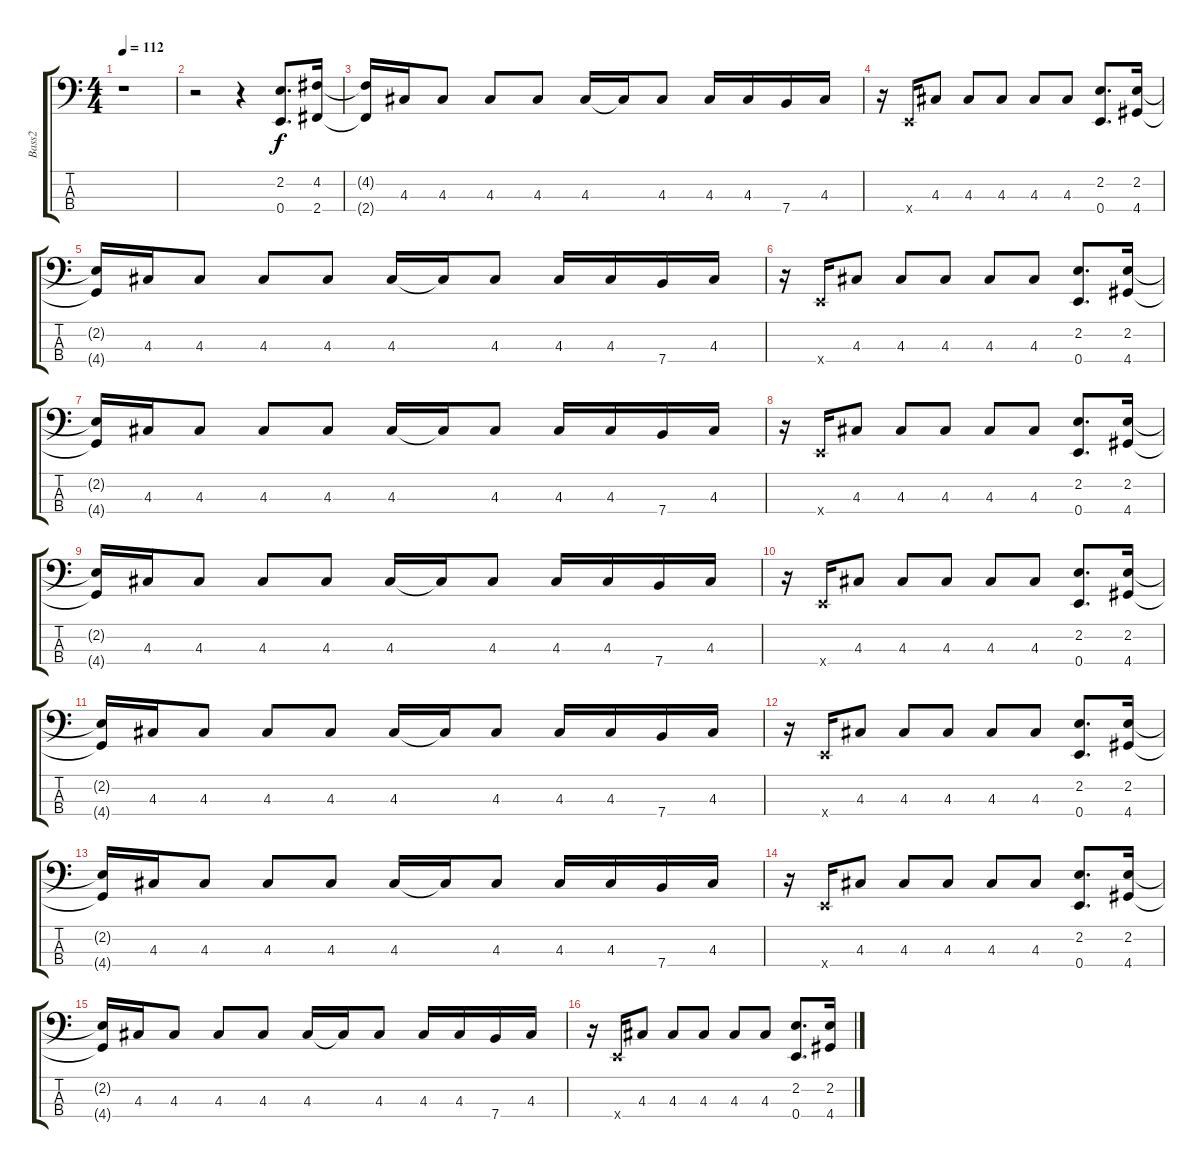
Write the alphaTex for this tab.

\track ("Bass2" "Bass2") {instrument electricbassfinger}
\staff {score tabs}
\tuning (G2 D2 A1 E1) {hide}
\ts (4 4)
\tempo 112
\clef f4
\ks c
r.1{dy f instrument electricbassfinger} |
r.2 r.4 (2.2 0.4).8{d} (4.2 2.4).16 |
(4.2{t} 2.4{t}).16 4.3.16 4.3.8 4.3.8 4.3.8 4.3.16 4.3{t}.16 4.3.8 4.3.16 4.3.16 7.4.16 4.3.16 |
r.16 0.4{x}.16 4.3.8 4.3.8 4.3.8 4.3.8 4.3.8 (2.2 0.4).8{d} (2.2 4.4).16 |
(2.2{t} 4.4{t}).16 4.3.16 4.3.8 4.3.8 4.3.8 4.3.16 4.3{t}.16 4.3.8 4.3.16 4.3.16 7.4.16 4.3.16 |
r.16 0.4{x}.16 4.3.8 4.3.8 4.3.8 4.3.8 4.3.8 (2.2 0.4).8{d} (2.2 4.4).16 |
(2.2{t} 4.4{t}).16 4.3.16 4.3.8 4.3.8 4.3.8 4.3.16 4.3{t}.16 4.3.8 4.3.16 4.3.16 7.4.16 4.3.16 |
r.16 0.4{x}.16 4.3.8 4.3.8 4.3.8 4.3.8 4.3.8 (2.2 0.4).8{d} (2.2 4.4).16 |
(2.2{t} 4.4{t}).16 4.3.16 4.3.8 4.3.8 4.3.8 4.3.16 4.3{t}.16 4.3.8 4.3.16 4.3.16 7.4.16 4.3.16 |
r.16 0.4{x}.16 4.3.8 4.3.8 4.3.8 4.3.8 4.3.8 (2.2 0.4).8{d} (2.2 4.4).16 |
(2.2{t} 4.4{t}).16 4.3.16 4.3.8 4.3.8 4.3.8 4.3.16 4.3{t}.16 4.3.8 4.3.16 4.3.16 7.4.16 4.3.16 |
r.16 0.4{x}.16 4.3.8 4.3.8 4.3.8 4.3.8 4.3.8 (2.2 0.4).8{d} (2.2 4.4).16 |
(2.2{t} 4.4{t}).16 4.3.16 4.3.8 4.3.8 4.3.8 4.3.16 4.3{t}.16 4.3.8 4.3.16 4.3.16 7.4.16 4.3.16 |
r.16 0.4{x}.16 4.3.8 4.3.8 4.3.8 4.3.8 4.3.8 (2.2 0.4).8{d} (2.2 4.4).16 |
(2.2{t} 4.4{t}).16 4.3.16 4.3.8 4.3.8 4.3.8 4.3.16 4.3{t}.16 4.3.8 4.3.16 4.3.16 7.4.16 4.3.16 |
r.16 0.4{x}.16 4.3.8 4.3.8 4.3.8 4.3.8 4.3.8 (2.2 0.4).8{d} (2.2 4.4).16
